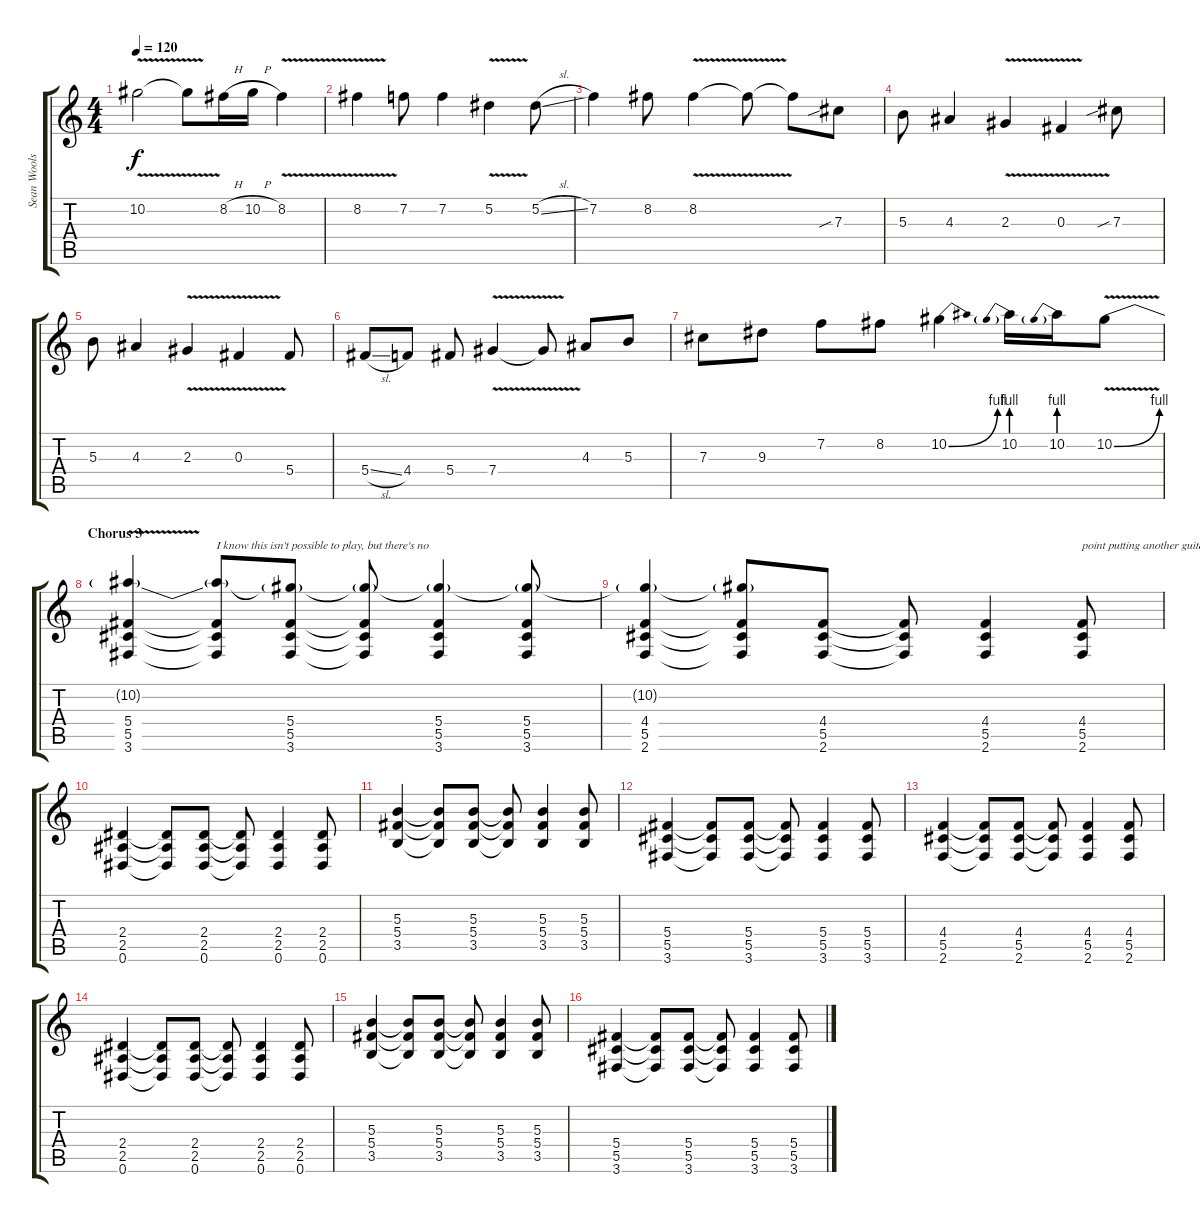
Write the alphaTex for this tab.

\track ("Sean Woolstenhulme (Lead Guitar)" "Sean Wools") {instrument overdrivenguitar}
\staff {score tabs}
\tuning (Eb4 Bb3 Gb3 Db3 Ab2 Eb2) {hide}
\ts (4 4)
\tempo 120
\clef g2
\ks c
10.2{v}.2{dy f volume 16} 10.2{t}.8 8.2{h}.16 10.2{h}.16 8.2{v}.4 |
8.2{v}.4{volume 16} 7.2.8 7.2.4 5.2{v}.4 5.2{sl}.8 |
7.2.4{volume 16} 8.2.8 8.2{v}.4 8.2{t}.8 8.2{t}.8 7.3{sib}.8 |
5.3.8{volume 16} 4.3.4 2.3{v}.4 0.3{v}.4 7.3{sib}.8 |
5.3.8{volume 16} 4.3.4 2.3{v}.4 0.3{v}.4 5.4.8 |
5.4{sl}.8{volume 16} 4.4.8 5.4.8 7.4{v}.4 7.4{t}.8 4.3.8 5.3.8 |
7.3.8{volume 16} 9.3.8 7.2.8 8.2.8 10.2{be (bend 0 0 60 4)}.4 10.2{be (prebend 0 4 60 4)}.16 10.2{be (prebend 0 4 60 4)}.16 10.2{be (bend 0 0 60 4) v}.8 |
\section ("" "Chorus 3")
(10.2{t} 5.4 5.5 3.6).4{volume 13} (10.2{t} 5.4{t} 5.5{t} 3.6{t}).8{txt "I know this isn't possible to play, but there's no"} (10.2{t} 5.4 5.5 3.6).8 (10.2{t} 5.4{t} 5.5{t} 3.6{t}).8 (10.2{t} 5.4 5.5 3.6).4 (10.2{t} 5.4 5.5 3.6).8 |
(10.2{t} 4.4 5.5 2.6).4 (10.2{t} 4.4{t} 5.5{t} 2.6{t}).8 (4.4 5.5 2.6).8 (4.4{t} 5.5{t} 2.6{t}).8 (4.4 5.5 2.6).4 (4.4 5.5 2.6).8{txt "point putting another guitar track on here"} |
(2.4 2.5 0.6).4 (2.4{t} 2.5{t} 0.6{t}).8 (2.4 2.5 0.6).8 (2.4{t} 2.5{t} 0.6{t}).8 (2.4 2.5 0.6).4 (2.4 2.5 0.6).8 |
(5.3 5.4 3.5).4 (5.3{t} 5.4{t} 3.5{t}).8 (5.3 5.4 3.5).8 (5.3{t} 5.4{t} 3.5{t}).8 (5.3 5.4 3.5).4 (5.3 5.4 3.5).8 |
(5.4 5.5 3.6).4 (5.4{t} 5.5{t} 3.6{t}).8 (5.4 5.5 3.6).8 (5.4{t} 5.5{t} 3.6{t}).8 (5.4 5.5 3.6).4 (5.4 5.5 3.6).8 |
(4.4 5.5 2.6).4 (4.4{t} 5.5{t} 2.6{t}).8 (4.4 5.5 2.6).8 (4.4{t} 5.5{t} 2.6{t}).8 (4.4 5.5 2.6).4 (4.4 5.5 2.6).8 |
(2.4 2.5 0.6).4 (2.4{t} 2.5{t} 0.6{t}).8 (2.4 2.5 0.6).8 (2.4{t} 2.5{t} 0.6{t}).8 (2.4 2.5 0.6).4 (2.4 2.5 0.6).8 |
(5.3 5.4 3.5).4 (5.3{t} 5.4{t} 3.5{t}).8 (5.3 5.4 3.5).8 (5.3{t} 5.4{t} 3.5{t}).8 (5.3 5.4 3.5).4 (5.3 5.4 3.5).8 |
(5.4 5.5 3.6).4 (5.4{t} 5.5{t} 3.6{t}).8 (5.4 5.5 3.6).8 (5.4{t} 5.5{t} 3.6{t}).8 (5.4 5.5 3.6).4 (5.4 5.5 3.6).8
